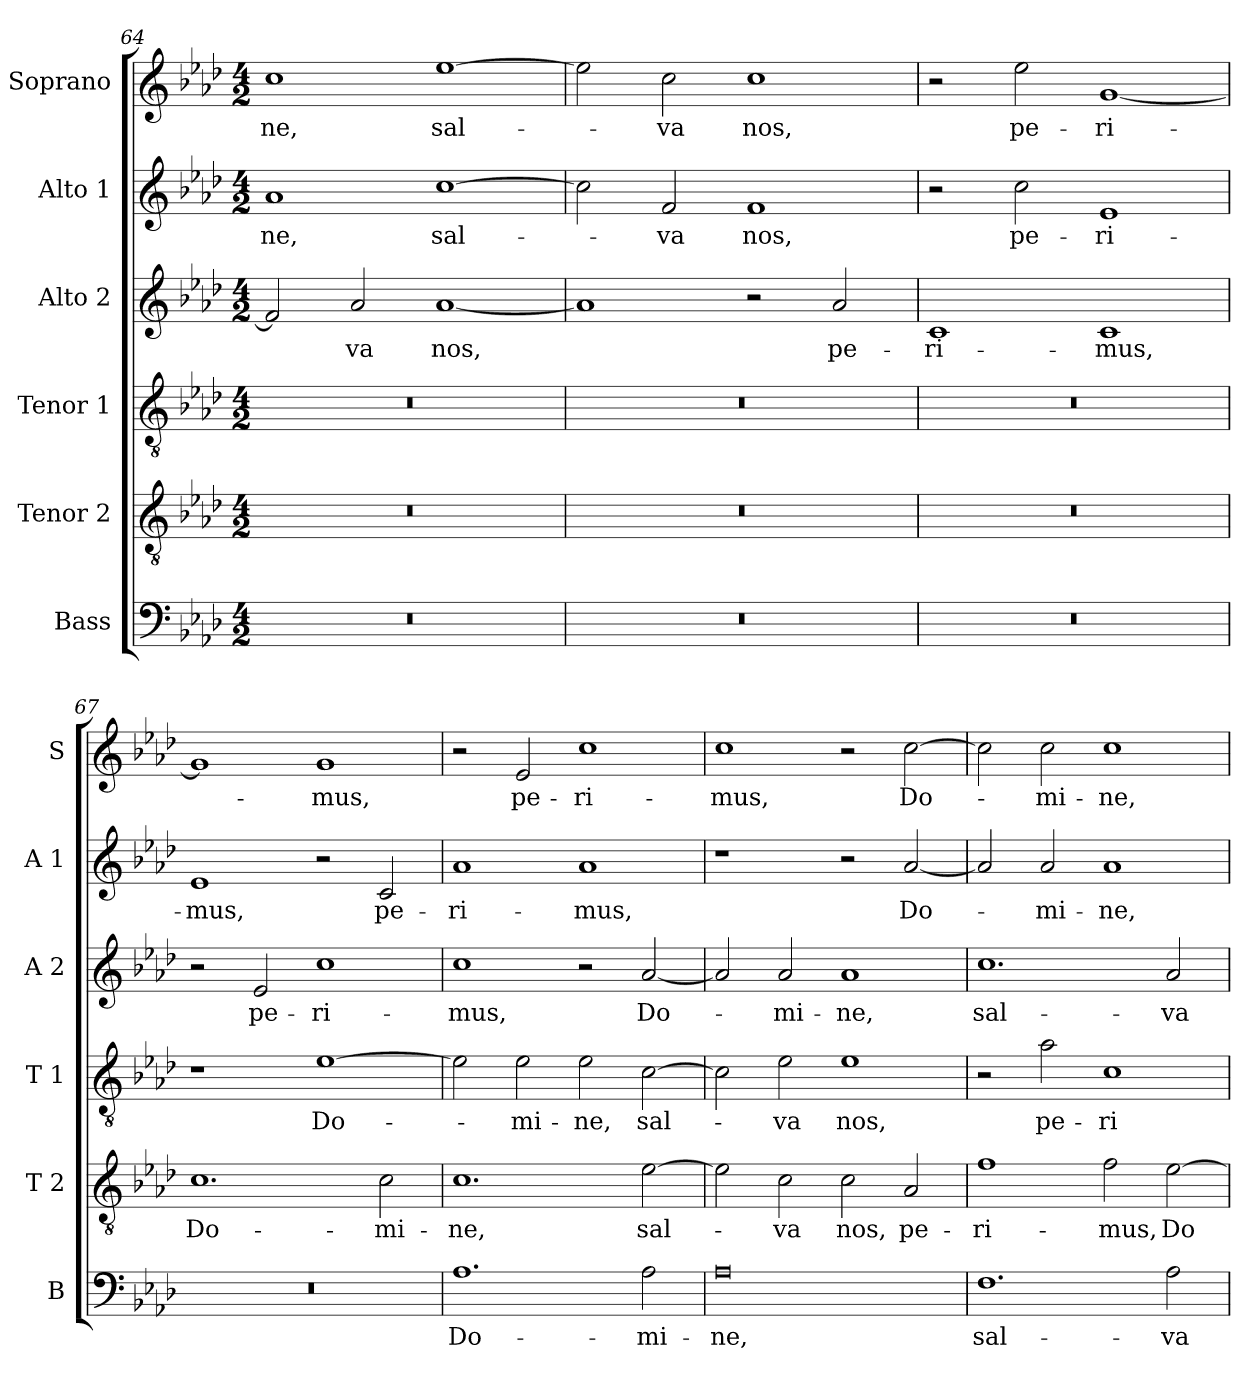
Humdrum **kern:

**kern	**text	**kern	**text	**kern	**text	**kern	**text	**kern	**text	**kern	**text
*part6	*part6	*part5	*part5	*part4	*part4	*part3	*part3	*part2	*part2	*part1	*part1
*staff6	*staff6	*staff5	*staff5	*staff4	*staff4	*staff3	*staff3	*staff2	*staff2	*staff1	*staff1
*I"Bass	*	*I"Tenor 2	*	*I"Tenor 1	*	*I"Alto 2	*	*I"Alto 1	*	*I"Soprano	*
*I'B	*	*I'T 2	*	*I'T 1	*	*I'A 2	*	*I'A 1	*	*I'S	*
*clefF4	*	*clefGv2	*	*clefGv2	*	*clefG2	*	*clefG2	*	*clefG2	*
*k[b-e-a-d-]	*	*k[b-e-a-d-]	*	*k[b-e-a-d-]	*	*k[b-e-a-d-]	*	*k[b-e-a-d-]	*	*k[b-e-a-d-]	*
*A-:	*	*A-:	*	*A-:	*	*A-:	*	*A-:	*	*A-:	*
*M4/2	*	*M4/2	*	*M4/2	*	*M4/2	*	*M4/2	*	*M4/2	*
=64	=64	=64	=64	=64	=64	=64	=64	=64	=64	=64	=64
!	!	!	!	!	!	!	!	!	!LO:LY:b	!	!LO:LY:b
0r	.	0r	.	0r	.	2f/]	.	1a-	-ne,	1cc	-ne,
!	!	!	!	!	!	!	!LO:LY:b	!	!	!	!
.	.	.	.	.	.	2a-/	-va	.	.	.	.
!	!	!	!	!	!	!	!LO:LY:b	!	!LO:LY:b	!	!LO:LY:b
.	.	.	.	.	.	[1a-	nos,	[1cc	sal-	[1ee-	sal-
!!LO:LB:g=z
=65	=65	=65	=65	=65	=65	=65	=65	=65	=65	=65	=65
0r	.	0r	.	0r	.	1a-]	.	2cc\]	.	2ee-\]	.
!	!	!	!	!	!	!	!	!	!LO:LY:b	!	!LO:LY:b
.	.	.	.	.	.	.	.	2f/	-va	2cc\	-va
!	!	!	!	!	!	!	!	!	!LO:LY:b	!	!LO:LY:b
.	.	.	.	.	.	2r	.	1f	nos,	1cc	nos,
!	!	!	!	!	!	!	!LO:LY:b	!	!	!	!
.	.	.	.	.	.	2a-/	pe-	.	.	.	.
=66	=66	=66	=66	=66	=66	=66	=66	=66	=66	=66	=66
!	!	!	!	!	!	!	!LO:LY:b	!	!	!	!
0r	.	0r	.	0r	.	1c	-ri-	2r	.	2r	.
!	!	!	!	!	!	!	!	!	!LO:LY:b	!	!LO:LY:b
.	.	.	.	.	.	.	.	2cc\	pe-	2ee-\	pe-
!	!	!	!	!	!	!	!LO:LY:b	!	!LO:LY:b	!	!LO:LY:b
.	.	.	.	.	.	1c	-mus,	1e-	-ri-	[1g	-ri-
=67	=67	=67	=67	=67	=67	=67	=67	=67	=67	=67	=67
!	!	!	!LO:LY:b	!	!	!	!	!	!LO:LY:b	!	!
0r	.	1.c	Do-	1r	.	2r	.	1e-	-mus,	1g]	.
!	!	!	!	!	!	!	!LO:LY:b	!	!	!	!
.	.	.	.	.	.	2e-/	pe-	.	.	.	.
!	!	!	!	!	!LO:LY:b	!	!LO:LY:b	!	!	!	!LO:LY:b
.	.	.	.	[1e-	Do-	1cc	-ri-	2r	.	1g	-mus,
!	!	!	!LO:LY:b	!	!	!	!	!	!LO:LY:b	!	!
.	.	2c\	-mi-	.	.	.	.	2c/	pe-	.	.
=68	=68	=68	=68	=68	=68	=68	=68	=68	=68	=68	=68
!	!LO:LY:b	!	!LO:LY:b	!	!	!	!LO:LY:b	!	!LO:LY:b	!	!
1.A-	Do-	1.c	-ne,	2e-\]	.	1cc	-mus,	1a-	-ri-	2r	.
!	!	!	!	!	!LO:LY:b	!	!	!	!	!	!LO:LY:b
.	.	.	.	2e-\	-mi-	.	.	.	.	2e-/	pe-
!	!	!	!	!	!LO:LY:b	!	!	!	!LO:LY:b	!	!LO:LY:b
.	.	.	.	2e-\	-ne,	2r	.	1a-	-mus,	1cc	-ri-
!	!LO:LY:b	!	!LO:LY:b	!	!LO:LY:b	!	!LO:LY:b	!	!	!	!
2A-\	-mi-	[2e-\	sal-	[2c\	sal-	[2a-/	Do-	.	.	.	.
=69	=69	=69	=69	=69	=69	=69	=69	=69	=69	=69	=69
!	!LO:LY:b	!	!	!	!	!	!	!	!	!	!LO:LY:b
0A-	-ne,	2e-\]	.	2c\]	.	2a-/]	.	1r	.	1cc	-mus,
!	!	!	!LO:LY:b	!	!LO:LY:b	!	!LO:LY:b	!	!	!	!
.	.	2c\	-va	2e-\	-va	2a-/	-mi-	.	.	.	.
!	!	!	!LO:LY:b	!	!LO:LY:b	!	!LO:LY:b	!	!	!	!
.	.	2c\	nos,	1e-	nos,	1a-	-ne,	2r	.	2r	.
!	!	!	!LO:LY:b	!	!	!	!	!	!LO:LY:b	!	!LO:LY:b
.	.	2A-/	pe-	.	.	.	.	[2a-/	Do-	[2cc\	Do-
!!LO:PB:g=z
=70	=70	=70	=70	=70	=70	=70	=70	=70	=70	=70	=70
!	!LO:LY:b	!	!LO:LY:b	!	!	!	!LO:LY:b	!	!	!	!
1.F	sal-	1f	-ri-	2r	.	1.cc	sal-	2a-/]	.	2cc\]	.
!	!	!	!	!	!LO:LY:b	!	!	!	!LO:LY:b	!	!LO:LY:b
.	.	.	.	2a-\	pe-	.	.	2a-/	-mi-	2cc\	-mi-
!	!	!	!LO:LY:b	!	!LO:LY:b	!	!	!	!LO:LY:b	!	!LO:LY:b
.	.	2f\	-mus,	1c	-ri-	.	.	1a-	-ne,	1cc	-ne,
!	!LO:LY:b	!	!LO:LY:b	!	!	!	!LO:LY:b	!	!	!	!
2A-\	-va	[2e-\	Do-	.	.	2a-/	-va	.	.	.	.
=	=	=	=	=	=	=	=	=	=	=	=
*-	*-	*-	*-	*-	*-	*-	*-	*-	*-	*-	*-
